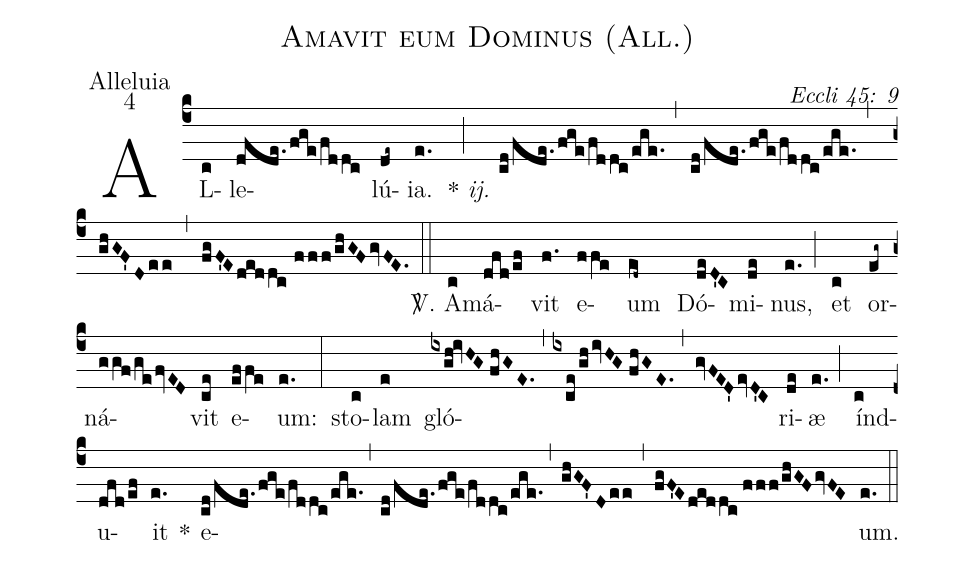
name: Amavit eum Dominus (All.);
office-part: Alleluia;
mode: 4;
commentary: Eccli 45: 9;
%%
(c4) AL(c)le(dfde./fge/fddc)lú(de~)ia.(e.) {*}~<i>ij.</i>(;) (cd/fde./fge/fd/!dc/ege.) (,) (cd/fde./fge/fd/!dc/ege.) (,) (ghGF'Dee) (,) (fgF'Ededdc//fff/ghGFgvFE.) (::)
<sp>V/</sp>. A(c)má(dfd/ef)vit(f.) e(ffe)um(ed~) Dó(deD'C)mi(de)nus,(e.) (;) et(c) or(eg~)ná(ggf/gefvED)vit(ce) e(effe)um:(e.) (:)
sto(c)lam(e) gló(ixgh!ivHG//fhGE.)(,)(ixce/ghivHG//fhGE.)(,)(gvFED'evD'C)ri(de)æ(e.) (;) índ(c)u(dfd/ef)it(e.) *() e(cd/fde./fge/fd/!dc/ege.)(,)(cd/fde./fge/fd/!dc/ege.)(,)(ghGF'Dee)(,)(fgF'Ededdc//fff/ghGFgvFE)um.(e.) (::)
